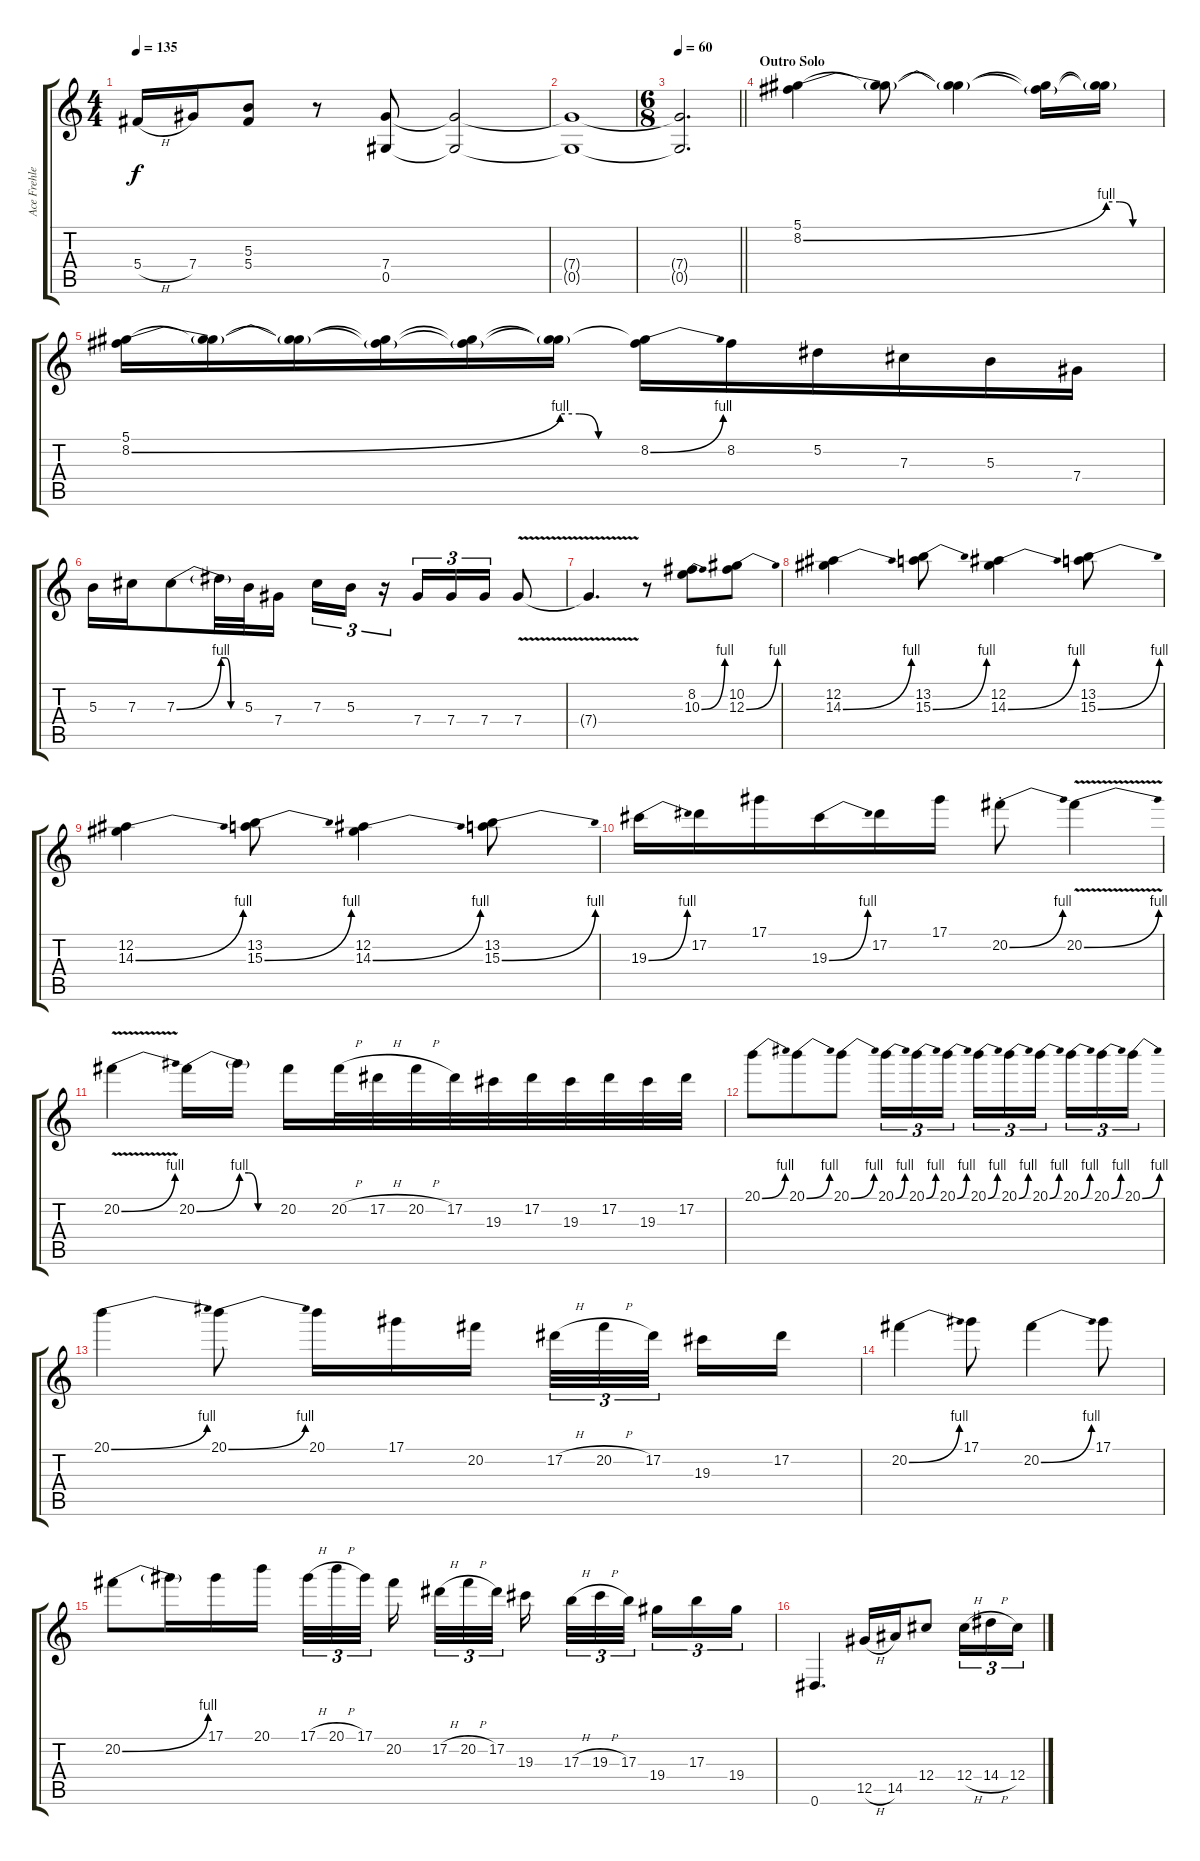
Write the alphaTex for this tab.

\track ("Ace Frehley" "Ace Frehle") {instrument overdrivenguitar}
\staff {score tabs}
\tuning (Eb4 Bb3 Gb3 Db3 Ab2 Eb2) {hide}
\ts (4 4)
\tempo 135
\clef g2
\ks c
5.4{h}.16{dy f} 7.4.16 (5.3 5.4).8 r.8 (7.4 0.5).8 (7.4{t} 0.5{t}).2 |
(7.4{t} 0.5{t}).1 |
\ts (6 8)
\tempo 60
\barLineRight lightlight
(7.4{t} 0.5{t}).2{d} |
\section ("" "Outro Solo")
(5.1 8.2{be (bend 0 0 60 4)}).4 (5.1{t} 8.2{t}).8 (5.1{t} 8.2{t}).4 (5.1{t} 8.2{t}).16 (5.1{t} 8.2{be (custom 0 4 15 4 30 0 60 0) t}).16 |
(5.1 8.2{be (bend 0 0 60 4)}).16 (5.1{t} 8.2{t}).16 (5.1{t} 8.2{t}).16 (5.1{t} 8.2{t}).16 (5.1{t} 8.2{t}).16 (5.1{t} 8.2{be (custom 0 4 15 4 30 0 60 0) t}).16 (5.1{t} 8.2{be (bend 0 0 60 4)}).16 8.2.16 5.2.16 7.3.16 5.3.16 7.4.16 |
5.3.16 7.3.16 7.3{be (bend 0 0 60 4)}.8 7.3{be (custom 0 4 15 4 30 0 60 0) t}.32 5.3.32 7.4.16 7.3.16{tu (3 2)} 5.3.16{tu (3 2)} r.16{tu (3 2)} 7.4.16{tu (3 2)} 7.4.16{tu (3 2)} 7.4.16{tu (3 2)} 7.4{v}.8 |
7.4{v t}.4{d} r.8 (8.2 10.3{be (bend 0 0 60 4)}).8 (10.2 12.3{be (bend 0 0 60 4)}).8 |
(12.2 14.3{be (bend 0 0 60 4)}).4 (13.2 15.3{be (bend 0 0 60 4)}).8 (12.2 14.3{be (bend 0 0 60 4)}).4 (13.2 15.3{be (bend 0 0 60 4)}).8 |
(12.2 14.3{be (bend 0 0 60 4)}).4 (13.2 15.3{be (bend 0 0 60 4)}).8 (12.2 14.3{be (bend 0 0 60 4)}).4 (13.2 15.3{be (bend 0 0 60 4)}).8 |
19.3{be (bend 0 0 60 4)}.16 17.2.16 17.1.16 19.3{be (bend 0 0 60 4)}.16 17.2.16 17.1.16 20.2{be (bend 0 0 60 4) st}.8 20.2{be (bend 0 0 60 4) v}.4 |
20.2{be (bend 0 0 60 4) v}.4 20.2{be (bend 0 0 60 4)}.16 20.2{be (custom 0 4 15 4 30 0 60 0) t}.16 20.2.16 20.2{h}.32 17.2{h}.32 20.2{h}.32 17.2.32 19.3.32 17.2.32 19.3.32 17.2.32 19.3.32 17.2.32 |
20.1{be (bend 0 0 60 4)}.8 20.1{be (bend 0 0 60 4)}.8 20.1{be (bend 0 0 60 4)}.8 20.1{be (bend 0 0 60 4)}.16{tu (3 2)} 20.1{be (bend 0 0 60 4)}.16{tu (3 2)} 20.1{be (bend 0 0 60 4)}.16{tu (3 2) beam splitsecondary} 20.1{be (bend 0 0 60 4)}.16{tu (3 2)} 20.1{be (bend 0 0 60 4)}.16{tu (3 2)} 20.1{be (bend 0 0 60 4)}.16{tu (3 2) beam splitsecondary} 20.1{be (bend 0 0 60 4)}.16{tu (3 2)} 20.1{be (bend 0 0 60 4)}.16{tu (3 2)} 20.1{be (bend 0 0 60 4)}.16{tu (3 2)} |
20.1{be (bend 0 0 60 4)}.4 20.1{be (bend 0 0 60 4)}.8 20.1.16 17.1.16 20.2.16{beam splitsecondary} 17.2{h}.32{tu (3 2)} 20.2{h}.32{tu (3 2)} 17.2.32{tu (3 2) beam splitsecondary} 19.3.16 17.2.16 |
20.2{be (bend 0 0 60 4)}.4 17.1.8 20.2{be (bend 0 0 60 4)}.4 17.1.8 |
20.2{be (bend 0 0 60 4)}.8 20.2{t}.16 17.1.16 20.1.16{beam splitsecondary} 17.1{h}.32{tu (3 2)} 20.1{h}.32{tu (3 2)} 17.1.32{tu (3 2)} 20.2.16{beam splitsecondary} 17.2{h}.32{tu (3 2)} 20.2{h}.32{tu (3 2)} 17.2.32{tu (3 2) beam splitsecondary} 19.3.16{beam splitsecondary} 17.3{h}.32{tu (3 2)} 19.3{h}.32{tu (3 2)} 17.3.32{tu (3 2) beam splitsecondary} 19.4.16{tu (3 2)} 17.3.16{tu (3 2)} 19.4.16{tu (3 2)} |
0.6.4{d} 12.5{h}.16 14.5.16 12.4.8 12.4{h}.16{tu (3 2)} 14.4{h}.16{tu (3 2)} 12.4.16{tu (3 2)}
